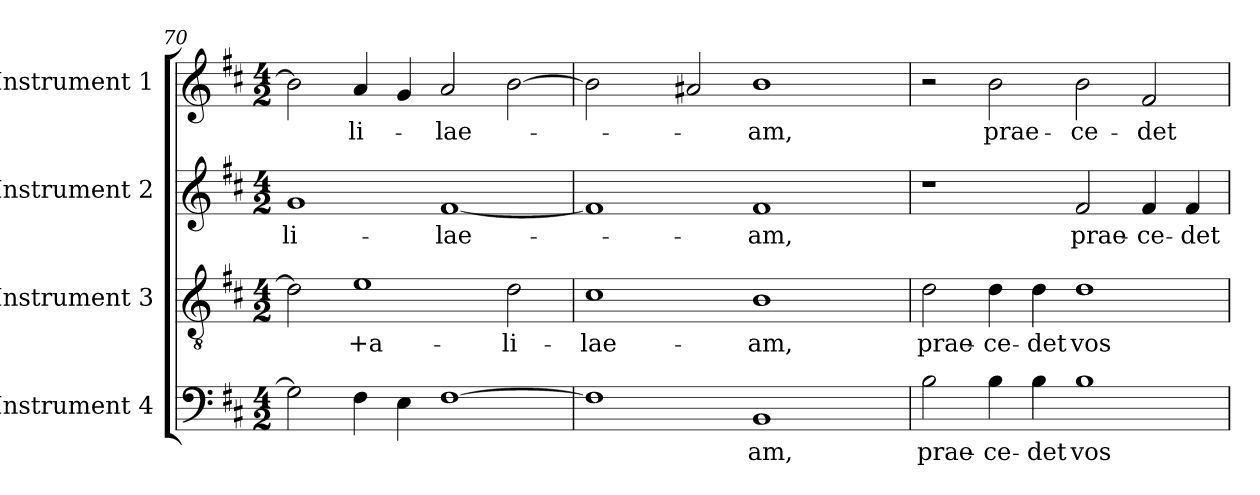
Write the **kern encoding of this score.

**kern	**text	**kern	**text	**kern	**text	**kern	**text
*part4	*part4	*part3	*part3	*part2	*part2	*part1	*part1
*staff4	*staff4	*staff3	*staff3	*staff2	*staff2	*staff1	*staff1
*I"Instrument 4	*	*I"Instrument 3	*	*I"Instrument 2	*	*I"Instrument 1	*
*clefF4	*	*clefGv2	*	*clefG2	*	*clefG2	*
*k[f#c#]	*	*k[f#c#]	*	*k[f#c#]	*	*k[f#c#]	*
*D:	*	*D:	*	*D:	*	*D:	*
*M4/2	*	*M4/2	*	*M4/2	*	*M4/2	*
=70	=70	=70	=70	=70	=70	=70	=70
!	!	!	!	!	!LO:LY:b:rj	!	!
2G\]	.	2d\]	.	1g	-li-	2b\]	.
!	!	!	!LO:LY:b:cj	!	!	!	!LO:LY:b:cj
4F#\	.	1e	+a-	.	.	4a/	-li-
4E\	.	.	.	.	.	4g/	.
!	!	!	!	!	!LO:LY:b:cj	!	!LO:LY:b:cj
[>1F#	.	.	.	[>1f#	-lae-	2a/	-lae-
!	!	!	!LO:LY:b:cj	!	!	!	!
.	.	2d\	-li-	.	.	[<2b\	.
!!LO:PB:g=z
=71	=71	=71	=71	=71	=71	=71	=71
!	!	!	!LO:LY:b:cj	!	!	!	!
*^	*	*	*	*^	*	*^	*
1F#]	4ryy	.	1c#	-lae-	1f#]	4ryy	.	2b\]	4ryy	.
.	16..ryy	.	.	.	.	16..ryy	.	.	16..ryy	.
.	1ryy	.	.	.	.	1ryy	.	.	1ryy	.
.	.	.	.	.	.	.	.	2a#X/	.	.
!	!	!LO:LY:b:cj	!	!LO:LY:b:cj	!	!	!LO:LY:b:cj	!	!	!LO:LY:b:cj
1BB	.	-am,	1B	-am,	1f#	.	-am,	1b	.	-am,
.	2ryy	.	.	.	.	2ryy	.	.	2ryy	.
.	8ryy	.	.	.	.	8ryy	.	.	8ryy	.
.	64ryy	.	.	.	.	64ryy	.	.	64ryy	.
=72	=72	=72	=72	=72	=72	=72	=72	=72	=72	=72
!	!	!LO:LY:b:cj	!	!LO:LY:b:cj	!	!	!	!	!	!
*	*	*	*	*	*v	*v	*	*	*	*
*v	*v	*	*	*	*	*	*v	*v	*
2B\	prae-	2d\	prae-	1r	.	2r	.
!	!LO:LY:b	!	!LO:LY:b	!	!	!	!LO:LY:b:cj
4B\	-ce-	4d\	-ce-	.	.	2b\	prae-
!	!LO:LY:b:rj	!	!LO:LY:b:rj	!	!	!	!
4B\	-det	4d\	-det	.	.	.	.
!	!LO:LY:b:cj	!	!LO:LY:b:cj	!	!LO:LY:b:cj	!	!LO:LY:b:cj
1B	vos	1d	vos	2f#/	prae-	2b\	-ce-
!	!	!	!	!	!LO:LY:b	!	!LO:LY:b:cj
.	.	.	.	4f#/	-ce-	2f#/	-det
!	!	!	!	!	!LO:LY:b:rj	!	!
.	.	.	.	4f#/	-det	.	.
=	=	=	=	=	=	=	=
*-	*-	*-	*-	*-	*-	*-	*-
